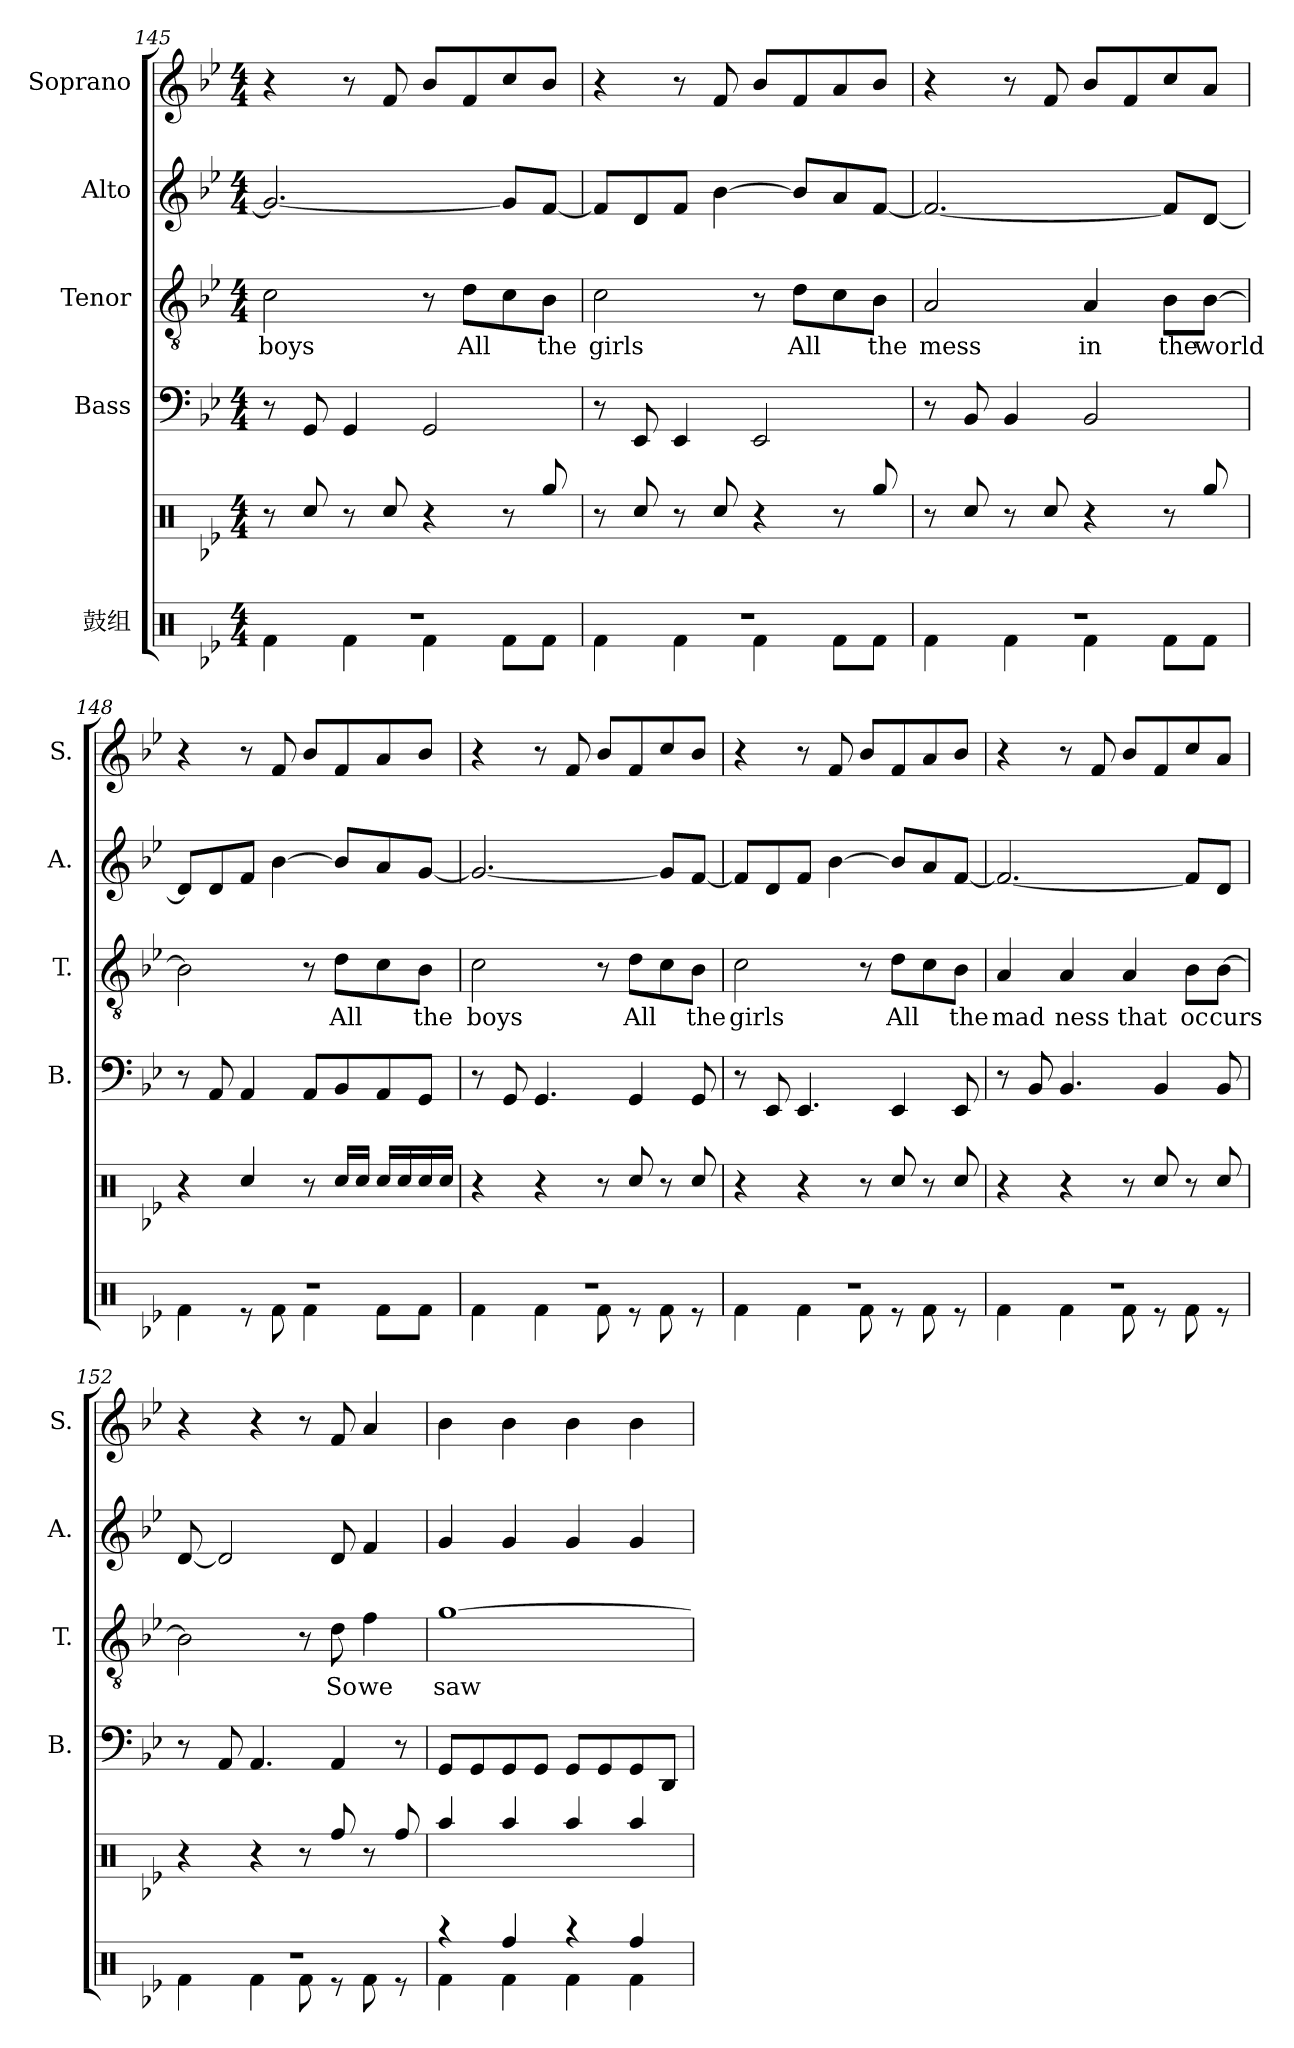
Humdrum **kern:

**kern	**kern	**kern	**kern	**text	**kern	**kern
*part5	*part5	*part4	*part3	*part3	*part2	*part1
*staff6	*staff5	*staff4	*staff3	*staff3	*staff2	*staff1
*I"鼓组	*	*I"Bass	*I"Tenor	*	*I"Alto	*I"Soprano
*	*	*I'B.	*I'T.	*	*I'A.	*I'S.
*clefX	*clefX	*clefF4	*clefGv2	*	*clefG2	*clefG2
*k[b-e-]	*k[b-e-]	*k[b-e-]	*k[b-e-]	*	*k[b-e-]	*k[b-e-]
*M4/4	*M4/4	*M4/4	*M4/4	*	*M4/4	*M4/4
=145	=145	=145	=145	=145	=145	=145
*^	*	*	*	*	*	*
1r	4Rf\	8r	8r	2c\	boys	2.g/_	4r
.	.	8Rcc/	8GG/	.	.	.	.
.	4Rf\	8r	4GG/	.	.	.	8r
.	.	8Rcc/	.	.	.	.	8f/
.	4Rf\	4r	2GG/	8r	.	.	8b-/L
.	.	.	.	8d\L	All	.	8f/
.	8Rf\L	8r	.	8c\	.	8g/L]	8cc/
.	8Rf\J	8Rgg/	.	8B-\J	the	[8f/J	8b-/J
!!LO:LB:g=z
=146	=146	=146	=146	=146	=146	=146	=146
1r	4Rf\	8r	8r	2c\	girls	8f/L]	4r
.	.	8Rcc/	8EE-/	.	.	8d/	.
.	4Rf\	8r	4EE-/	.	.	8f/J	8r
.	.	8Rcc/	.	.	.	[4b-\	8f/
.	4Rf\	4r	2EE-/	8r	.	.	8b-/L
.	.	.	.	8d\L	All	8b-/L]	8f/
.	8Rf\L	8r	.	8c\	.	8a/	8a/
.	8Rf\J	8Rgg/	.	8B-\J	the	[8f/J	8b-/J
=147	=147	=147	=147	=147	=147	=147	=147
1r	4Rf\	8r	8r	2A/	mess	2.f/_	4r
.	.	8Rcc/	8BB-/	.	.	.	.
.	4Rf\	8r	4BB-/	.	.	.	8r
.	.	8Rcc/	.	.	.	.	8f/
.	4Rf\	4r	2BB-/	4A/	in	.	8b-/L
.	.	.	.	.	.	.	8f/
.	8Rf\L	8r	.	8B-\L	the	8f/L]	8cc/
.	8Rf\J	8Rgg/	.	[8B-\J	world	[8d/J	8a/J
=148	=148	=148	=148	=148	=148	=148	=148
1r	4Rf\	4r	8r	2B-\]	.	8d/L]	4r
.	.	.	8AA/	.	.	8d/	.
.	8r	4Rcc/	4AA/	.	.	8f/J	8r
.	8Rf\	.	.	.	.	[4b-\	8f/
.	4Rf\	8r	8AA/L	8r	.	.	8b-/L
.	.	16Rcc/LL	8BB-/	8d\L	All	8b-/L]	8f/
.	.	16Rcc/JJ	.	.	.	.	.
.	8Rf\L	16Rcc/LL	8AA/	8c\	.	8a/	8a/
.	.	16Rcc/	.	.	.	.	.
.	8Rf\J	16Rcc/	8GG/J	8B-\J	the	[8g/J	8b-/J
.	.	16Rcc/JJ	.	.	.	.	.
!!LO:PB:g=z
=149	=149	=149	=149	=149	=149	=149	=149
1r	4Rf\	4r	8r	2c\	boys	2.g/_	4r
.	.	.	8GG/	.	.	.	.
.	4Rf\	4r	4.GG/	.	.	.	8r
.	.	.	.	.	.	.	8f/
.	8Rf\	8r	.	8r	.	.	8b-/L
.	8r	8Rcc/	4GG/	8d\L	All	.	8f/
.	8Rf\	8r	.	8c\	.	8g/L]	8cc/
.	8r	8Rcc/	8GG/	8B-\J	the	[8f/J	8b-/J
=150	=150	=150	=150	=150	=150	=150	=150
1r	4Rf\	4r	8r	2c\	girls	8f/L]	4r
.	.	.	8EE-/	.	.	8d/	.
.	4Rf\	4r	4.EE-/	.	.	8f/J	8r
.	.	.	.	.	.	[4b-\	8f/
.	8Rf\	8r	.	8r	.	.	8b-/L
.	8r	8Rcc/	4EE-/	8d\L	All	8b-/L]	8f/
.	8Rf\	8r	.	8c\	.	8a/	8a/
.	8r	8Rcc/	8EE-/	8B-\J	the	[8f/J	8b-/J
=151	=151	=151	=151	=151	=151	=151	=151
1r	4Rf\	4r	8r	4A/	mad	2.f/_	4r
.	.	.	8BB-/	.	.	.	.
.	4Rf\	4r	4.BB-/	4A/	ness	.	8r
.	.	.	.	.	.	.	8f/
.	8Rf\	8r	.	4A/	that	.	8b-/L
.	8r	8Rcc/	4BB-/	.	.	.	8f/
.	8Rf\	8r	.	8B-\L	oc	8f/L]	8cc/
.	8r	8Rcc/	8BB-/	[8B-\J	curs	8d/J	8a/J
!!LO:LB:g=z
=152	=152	=152	=152	=152	=152	=152	=152
1r	4Rf\	4r	8r	2B-\]	.	[8d/	4r
.	.	.	8AA/	.	.	2d/]	.
.	4Rf\	4r	4.AA/	.	.	.	4r
.	8Rf\	8r	.	8r	.	.	8r
.	8r	8Rff/	4AA/	8d\	So	8d/	8f/
.	8Rf\	8r	.	4f\	we	4f/	4a/
.	8r	8Rff/	8r	.	.	.	.
=153	=153	=153	=153	=153	=153	=153	=153
4r	4Rf\	4Raa/	8GG/L	[1g	saw	4g/	4b-\
.	.	.	8GG/	.	.	.	.
4Rff/	4Rf\	4Raa/	8GG/	.	.	4g/	4b-\
.	.	.	8GG/J	.	.	.	.
4r	4Rf\	4Raa/	8GG/L	.	.	4g/	4b-\
.	.	.	8GG/	.	.	.	.
4Rff/	4Rf\	4Raa/	8GG/	.	.	4g/	4b-\
.	.	.	8DD/J	.	.	.	.
*v	*v	*	*	*	*	*	*
=	=	=	=	=	=	=
*-	*-	*-	*-	*-	*-	*-
